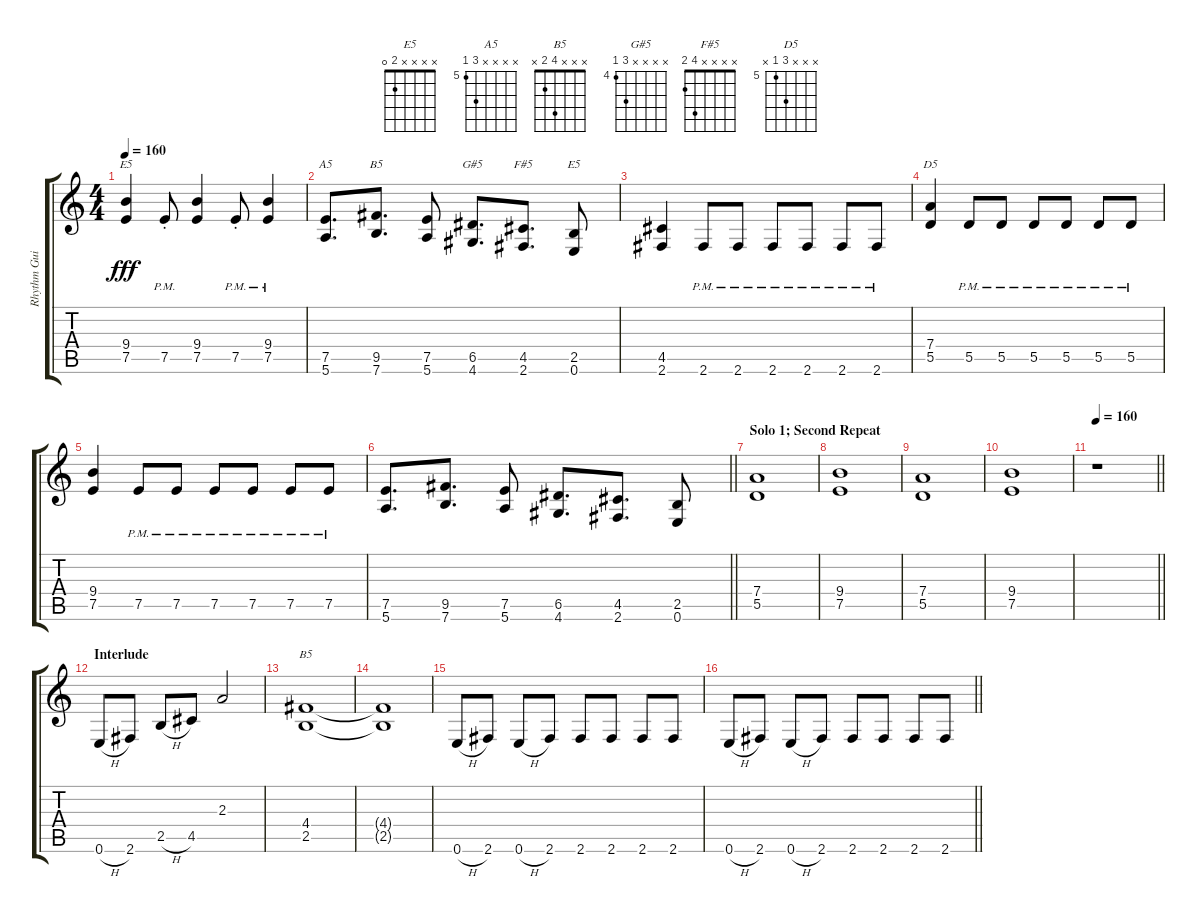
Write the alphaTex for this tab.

\track ("Rhythm Guitar" "Rhythm Gui") {instrument distortionguitar}
\staff {score tabs}
\tuning (E4 B3 G3 D3 A2 E2) {hide}
\chord ("E5" x x x 9 7 x) {firstfret 7}
\chord ("A5" x x x x 7 5) {firstfret 5}
\chord ("B5" x x x x 9 7) {firstfret 7}
\chord ("G#5" x x x x 6 4) {firstfret 4}
\chord ("F#5" x x x x 4 2)
\chord ("E5" x x x x 2 0)
\chord ("D5" x x x 7 5 x) {firstfret 5}
\chord ("B5" x x x 4 2 x)
\ts (4 4)
\tempo 160
\clef g2
\ks c
(9.4 7.5).4{ch "E5" dy fff} 7.5{pm st}.8 (9.4 7.5).4 7.5{pm st}.8 (9.4 7.5{pm}).4 |
(7.5 5.6).8{d ch "A5"} (9.5 7.6).8{d ch "B5"} (7.5 5.6).8 (6.5 4.6).8{d ch "G#5"} (4.5 2.6).8{d ch "F#5"} (2.5 0.6).8{ch "E5"} |
(4.5 2.6).4 2.6{pm}.8 2.6{pm}.8 2.6{pm}.8 2.6{pm}.8 2.6{pm}.8 2.6{pm}.8 |
(7.4 5.5).4{ch "D5"} 5.5{pm}.8 5.5{pm}.8 5.5{pm}.8 5.5{pm}.8 5.5{pm}.8 5.5{pm}.8 |
(9.4 7.5).4 7.5{pm}.8 7.5{pm}.8 7.5{pm}.8 7.5{pm}.8 7.5{pm}.8 7.5{pm}.8 |
\barLineRight lightlight
(7.5 5.6).8{d} (9.5 7.6).8{d} (7.5 5.6).8 (6.5 4.6).8{d} (4.5 2.6).8{d} (2.5 0.6).8 |
\section ("" "Solo 1; Second Repeat")
(7.4 5.5).1 |
(9.4 7.5).1 |
(7.4 5.5).1 |
(9.4 7.5).1 |
\tempo 160
\barLineRight lightlight
r.1 |
\section ("" "Interlude")
0.6{h}.8 2.6.8 2.5{h}.8 4.5.8 2.3.2 |
(4.4 2.5).1{ch "B5"} |
(4.4{t} 2.5{t}).1 |
0.6{h}.8 2.6.8 0.6{h}.8 2.6.8 2.6.8 2.6.8 2.6.8 2.6.8 |
\barLineRight lightlight
0.6{h}.8 2.6.8 0.6{h}.8 2.6.8 2.6.8 2.6.8 2.6.8 2.6.8
